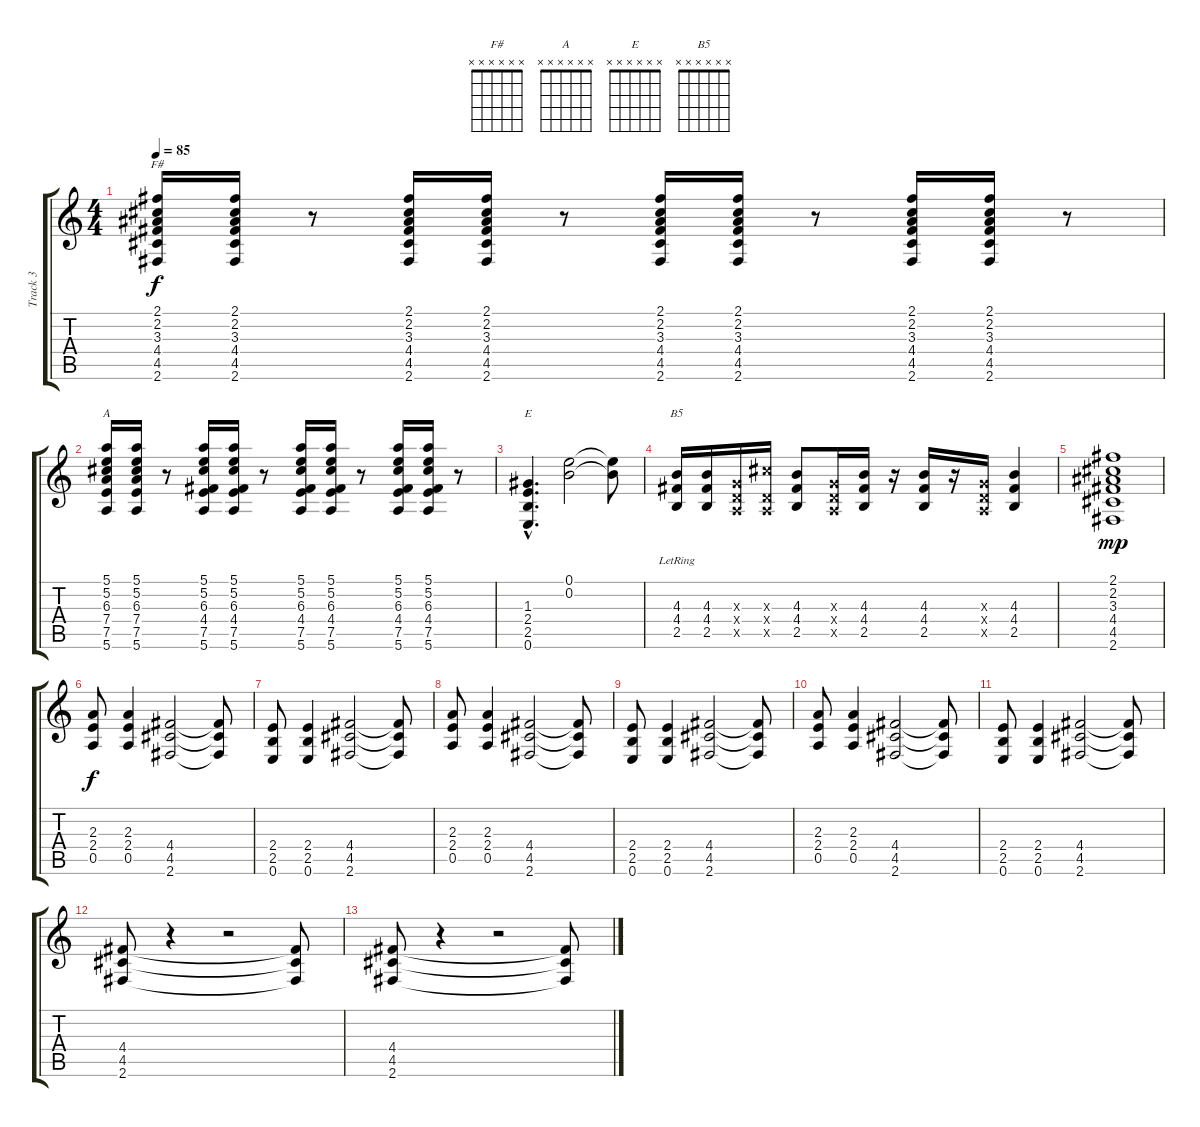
\track ("Track 3" "Track 3") {instrument distortionguitar}
\staff {score tabs}
\tuning (E4 B3 G3 D3 A2 E2) {hide}
\chord ("F#" x x x x x x)
\chord ("A" x x x x x x)
\chord ("E" x x x x x x)
\chord ("B5" x x x x x x)
\ts (4 4)
\tempo 85
\clef g2
\ks c
(2.1 2.2 3.3 4.4 4.5 2.6).16{ch "F#" dy f} (2.1 2.2 3.3 4.4 4.5 2.6).16 r.8 (2.1 2.2 3.3 4.4 4.5 2.6).16 (2.1 2.2 3.3 4.4 4.5 2.6).16 r.8 (2.1 2.2 3.3 4.4 4.5 2.6).16 (2.1 2.2 3.3 4.4 4.5 2.6).16 r.8 (2.1 2.2 3.3 4.4 4.5 2.6).16 (2.1 2.2 3.3 4.4 4.5 2.6).16 r.8 |
(5.1 5.2 6.3 7.4 7.5 5.6).16{ch "A"} (5.1 5.2 6.3 7.4 7.5 5.6).16 r.8 (5.1 5.2 6.3 4.4 7.5 5.6).16 (5.1 5.2 6.3 4.4 7.5 5.6).16 r.8 (5.1 5.2 6.3 4.4 7.5 5.6).16 (5.1 5.2 6.3 4.4 7.5 5.6).16 r.8 (5.1 5.2 6.3 4.4 7.5 5.6).16 (5.1 5.2 6.3 4.4 7.5 5.6).16 r.8 |
(1.3{hac} 2.4{hac} 2.5{hac} 0.6{hac}).4{d ch "E"} (0.1 0.2).2 (0.1{t} 0.2{t}).8 |
(4.3{lr} 4.4 2.5).16{ch "B5"} (4.3 4.4 2.5).16 (0.3{x} 0.4{x} 0.5{x}).16 (6.3{x} 0.4{x} 0.5{x}).16 (4.3 4.4 2.5).8 (0.3{x} 0.4{x} 0.5{x}).16 (4.3 4.4 2.5).16 r.16 (4.3 4.4 2.5).16 r.16 (0.3{x} 0.4{x} 0.5{x}).16 (4.3 4.4 2.5).4 |
(2.1 2.2 3.3 4.4 4.5 2.6).1{dy mp} |
(2.3 2.4 0.5).8{dy f} (2.3 2.4 0.5).4 (4.4 4.5 2.6).2 (4.4{t} 4.5{t} 2.6{t}).8 |
(2.4 2.5 0.6).8 (2.4 2.5 0.6).4 (4.4 4.5 2.6).2 (4.4{t} 4.5{t} 2.6{t}).8 |
(2.3 2.4 0.5).8 (2.3 2.4 0.5).4 (4.4 4.5 2.6).2 (4.4{t} 4.5{t} 2.6{t}).8 |
(2.4 2.5 0.6).8 (2.4 2.5 0.6).4 (4.4 4.5 2.6).2 (4.4{t} 4.5{t} 2.6{t}).8 |
(2.3 2.4 0.5).8 (2.3 2.4 0.5).4 (4.4 4.5 2.6).2 (4.4{t} 4.5{t} 2.6{t}).8 |
(2.4 2.5 0.6).8 (2.4 2.5 0.6).4 (4.4 4.5 2.6).2 (4.4{t} 4.5{t} 2.6{t}).8 |
(4.4 4.5 2.6).8 r.4 r.2 (4.4{t} 4.5{t} 2.6{t}).8 |
(4.4 4.5 2.6).8 r.4 r.2 (4.4{t} 4.5{t} 2.6{t}).8
